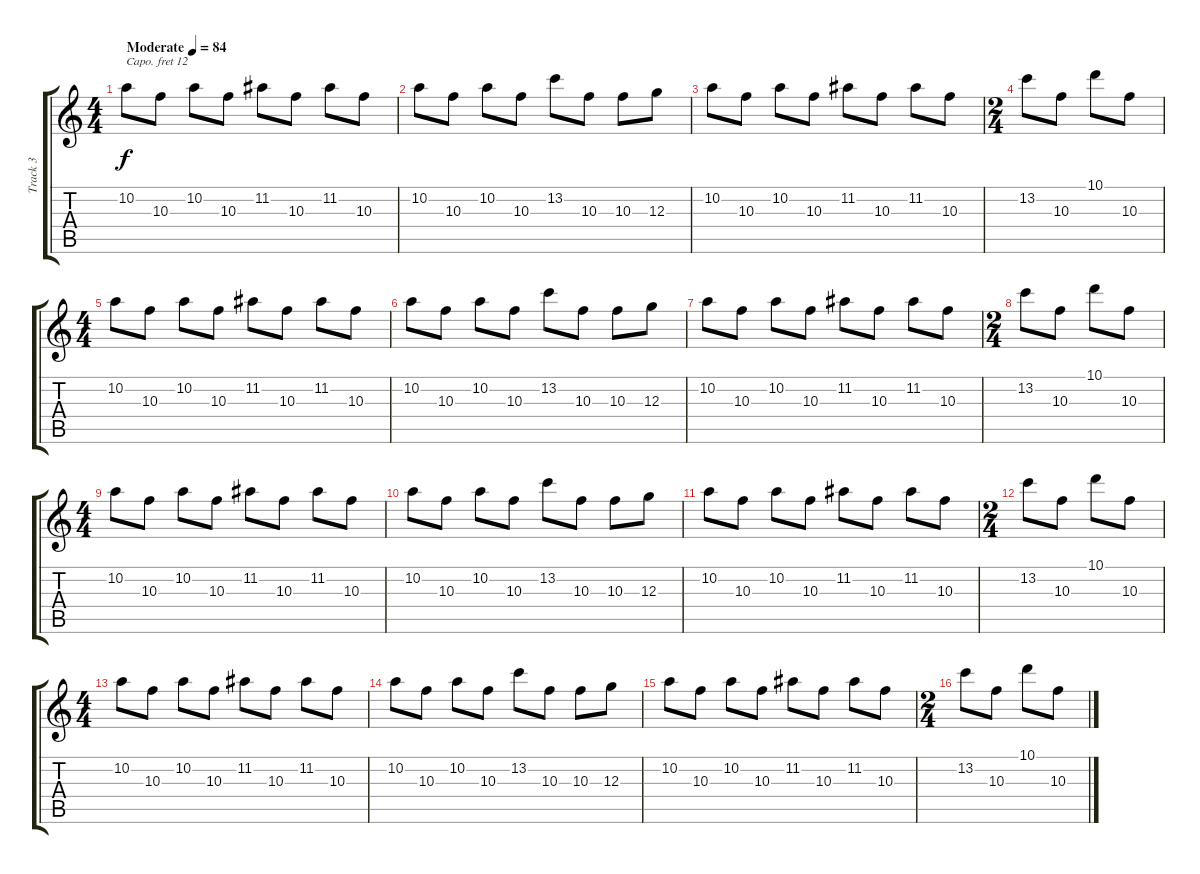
\track ("Track 3" "Track 3") {instrument glockenspiel}
\staff {score tabs}
\capo 12
\tuning (E4 B3 G3 D3 A2 E2) {hide}
\ts (4 4)
\tempo (84 "Moderate")
\clef g2
\ks c
10.2.8{dy f instrument glockenspiel} 10.3.8 10.2.8 10.3.8 11.2.8 10.3.8 11.2.8 10.3.8 |
10.2.8 10.3.8 10.2.8 10.3.8 13.2.8 10.3.8 10.3.8 12.3.8 |
10.2.8 10.3.8 10.2.8 10.3.8 11.2.8 10.3.8 11.2.8 10.3.8 |
\ts (2 4)
13.2.8 10.3.8 10.1.8 10.3.8 |
\ts (4 4)
10.2.8 10.3.8 10.2.8 10.3.8 11.2.8 10.3.8 11.2.8 10.3.8 |
10.2.8 10.3.8 10.2.8 10.3.8 13.2.8 10.3.8 10.3.8 12.3.8 |
10.2.8 10.3.8 10.2.8 10.3.8 11.2.8 10.3.8 11.2.8 10.3.8 |
\ts (2 4)
13.2.8 10.3.8 10.1.8 10.3.8 |
\ts (4 4)
10.2.8 10.3.8 10.2.8 10.3.8 11.2.8 10.3.8 11.2.8 10.3.8 |
10.2.8 10.3.8 10.2.8 10.3.8 13.2.8 10.3.8 10.3.8 12.3.8 |
10.2.8 10.3.8 10.2.8 10.3.8 11.2.8 10.3.8 11.2.8 10.3.8 |
\ts (2 4)
13.2.8 10.3.8 10.1.8 10.3.8 |
\ts (4 4)
10.2.8 10.3.8 10.2.8 10.3.8 11.2.8 10.3.8 11.2.8 10.3.8 |
10.2.8 10.3.8 10.2.8 10.3.8 13.2.8 10.3.8 10.3.8 12.3.8 |
10.2.8 10.3.8 10.2.8 10.3.8 11.2.8 10.3.8 11.2.8 10.3.8 |
\ts (2 4)
13.2.8 10.3.8 10.1.8 10.3.8
